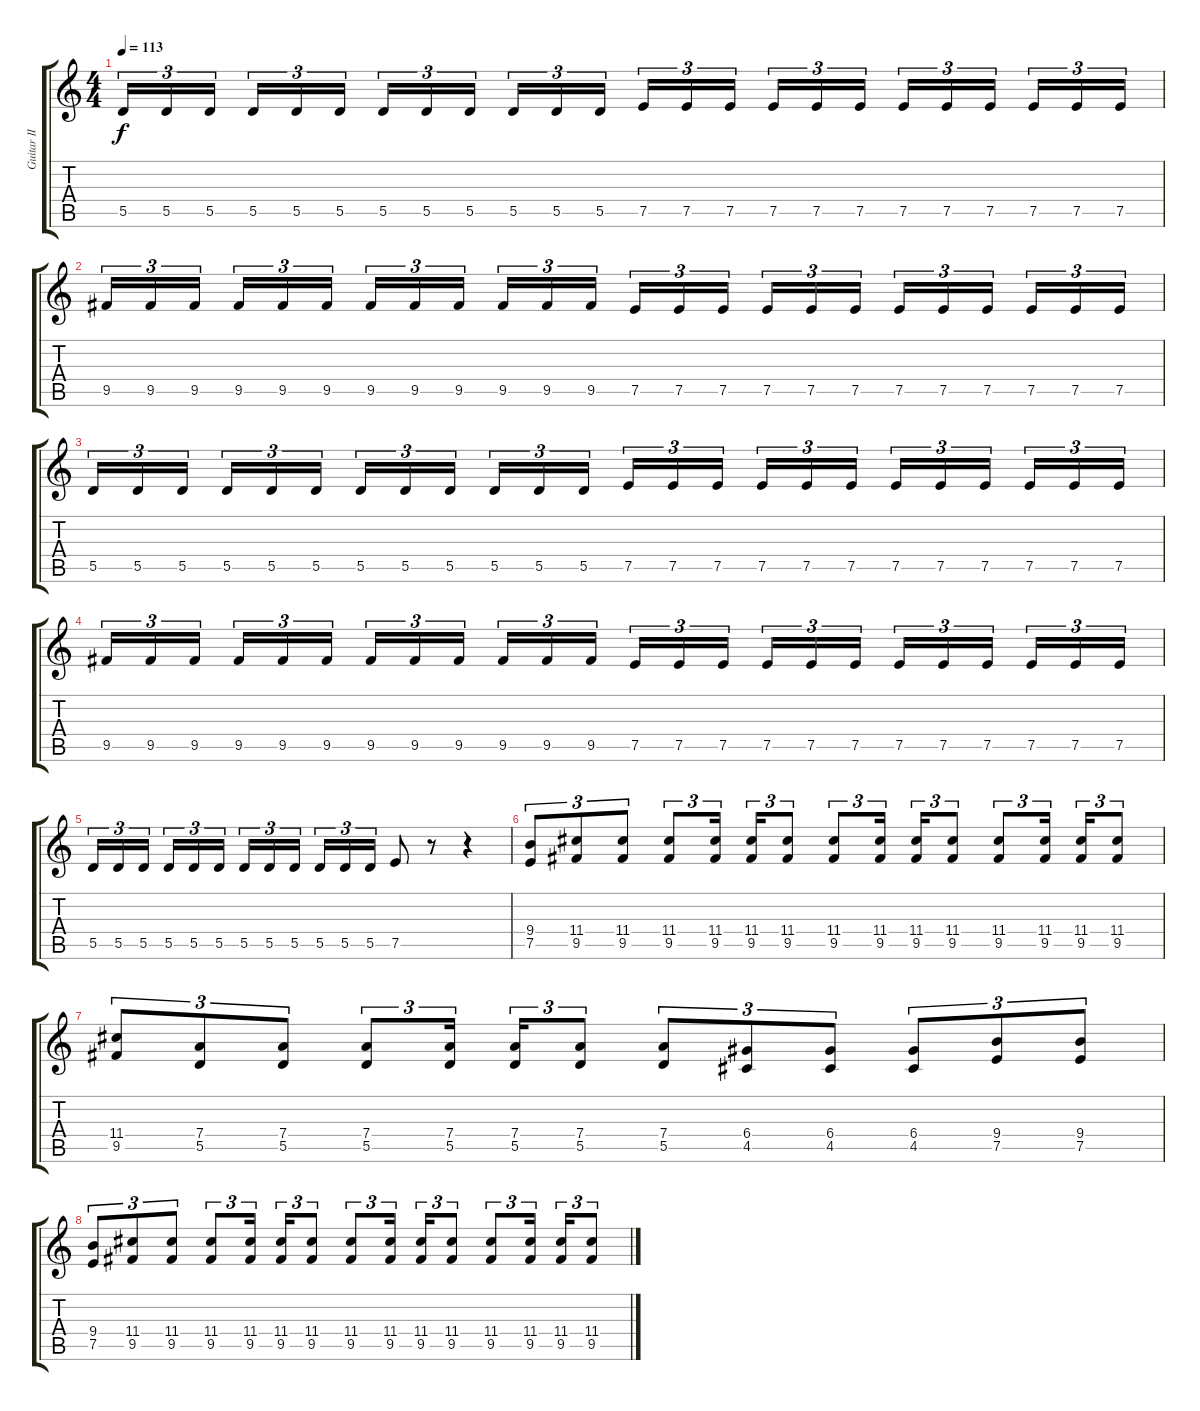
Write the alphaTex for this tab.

\track ("Guitar II" "Guitar II") {instrument distortionguitar}
\staff {score tabs}
\tuning (E4 B3 G3 D3 A2 E2) {hide}
\ts (4 4)
\tempo 113
\clef g2
\ks c
5.5.16{tu (3 2) dy f} 5.5.16{tu (3 2)} 5.5.16{tu (3 2)} 5.5.16{tu (3 2)} 5.5.16{tu (3 2)} 5.5.16{tu (3 2)} 5.5.16{tu (3 2)} 5.5.16{tu (3 2)} 5.5.16{tu (3 2)} 5.5.16{tu (3 2)} 5.5.16{tu (3 2)} 5.5.16{tu (3 2)} 7.5.16{tu (3 2)} 7.5.16{tu (3 2)} 7.5.16{tu (3 2)} 7.5.16{tu (3 2)} 7.5.16{tu (3 2)} 7.5.16{tu (3 2)} 7.5.16{tu (3 2)} 7.5.16{tu (3 2)} 7.5.16{tu (3 2)} 7.5.16{tu (3 2)} 7.5.16{tu (3 2)} 7.5.16{tu (3 2)} |
9.5.16{tu (3 2)} 9.5.16{tu (3 2)} 9.5.16{tu (3 2)} 9.5.16{tu (3 2)} 9.5.16{tu (3 2)} 9.5.16{tu (3 2)} 9.5.16{tu (3 2)} 9.5.16{tu (3 2)} 9.5.16{tu (3 2)} 9.5.16{tu (3 2)} 9.5.16{tu (3 2)} 9.5.16{tu (3 2)} 7.5.16{tu (3 2)} 7.5.16{tu (3 2)} 7.5.16{tu (3 2)} 7.5.16{tu (3 2)} 7.5.16{tu (3 2)} 7.5.16{tu (3 2)} 7.5.16{tu (3 2)} 7.5.16{tu (3 2)} 7.5.16{tu (3 2)} 7.5.16{tu (3 2)} 7.5.16{tu (3 2)} 7.5.16{tu (3 2)} |
5.5.16{tu (3 2)} 5.5.16{tu (3 2)} 5.5.16{tu (3 2)} 5.5.16{tu (3 2)} 5.5.16{tu (3 2)} 5.5.16{tu (3 2)} 5.5.16{tu (3 2)} 5.5.16{tu (3 2)} 5.5.16{tu (3 2)} 5.5.16{tu (3 2)} 5.5.16{tu (3 2)} 5.5.16{tu (3 2)} 7.5.16{tu (3 2)} 7.5.16{tu (3 2)} 7.5.16{tu (3 2)} 7.5.16{tu (3 2)} 7.5.16{tu (3 2)} 7.5.16{tu (3 2)} 7.5.16{tu (3 2)} 7.5.16{tu (3 2)} 7.5.16{tu (3 2)} 7.5.16{tu (3 2)} 7.5.16{tu (3 2)} 7.5.16{tu (3 2)} |
9.5.16{tu (3 2)} 9.5.16{tu (3 2)} 9.5.16{tu (3 2)} 9.5.16{tu (3 2)} 9.5.16{tu (3 2)} 9.5.16{tu (3 2)} 9.5.16{tu (3 2)} 9.5.16{tu (3 2)} 9.5.16{tu (3 2)} 9.5.16{tu (3 2)} 9.5.16{tu (3 2)} 9.5.16{tu (3 2)} 7.5.16{tu (3 2)} 7.5.16{tu (3 2)} 7.5.16{tu (3 2)} 7.5.16{tu (3 2)} 7.5.16{tu (3 2)} 7.5.16{tu (3 2)} 7.5.16{tu (3 2)} 7.5.16{tu (3 2)} 7.5.16{tu (3 2)} 7.5.16{tu (3 2)} 7.5.16{tu (3 2)} 7.5.16{tu (3 2)} |
5.5.16{tu (3 2)} 5.5.16{tu (3 2)} 5.5.16{tu (3 2)} 5.5.16{tu (3 2)} 5.5.16{tu (3 2)} 5.5.16{tu (3 2)} 5.5.16{tu (3 2)} 5.5.16{tu (3 2)} 5.5.16{tu (3 2)} 5.5.16{tu (3 2)} 5.5.16{tu (3 2)} 5.5.16{tu (3 2)} 7.5.8 r.8 r.4 |
(9.4 7.5).8{tu (3 2)} (11.4 9.5).8{tu (3 2)} (11.4 9.5).8{tu (3 2)} (11.4 9.5).8{tu (3 2)} (11.4 9.5).16{tu (3 2)} (11.4 9.5).16{tu (3 2)} (11.4 9.5).8{tu (3 2)} (11.4 9.5).8{tu (3 2)} (11.4 9.5).16{tu (3 2)} (11.4 9.5).16{tu (3 2)} (11.4 9.5).8{tu (3 2)} (11.4 9.5).8{tu (3 2)} (11.4 9.5).16{tu (3 2)} (11.4 9.5).16{tu (3 2)} (11.4 9.5).8{tu (3 2)} |
(11.4 9.5).8{tu (3 2)} (7.4 5.5).8{tu (3 2)} (7.4 5.5).8{tu (3 2)} (7.4 5.5).8{tu (3 2)} (7.4 5.5).16{tu (3 2)} (7.4 5.5).16{tu (3 2)} (7.4 5.5).8{tu (3 2)} (7.4 5.5).8{tu (3 2)} (6.4 4.5).8{tu (3 2)} (6.4 4.5).8{tu (3 2)} (6.4 4.5).8{tu (3 2)} (9.4 7.5).8{tu (3 2)} (9.4 7.5).8{tu (3 2)} |
(9.4 7.5).8{tu (3 2)} (11.4 9.5).8{tu (3 2)} (11.4 9.5).8{tu (3 2)} (11.4 9.5).8{tu (3 2)} (11.4 9.5).16{tu (3 2)} (11.4 9.5).16{tu (3 2)} (11.4 9.5).8{tu (3 2)} (11.4 9.5).8{tu (3 2)} (11.4 9.5).16{tu (3 2)} (11.4 9.5).16{tu (3 2)} (11.4 9.5).8{tu (3 2)} (11.4 9.5).8{tu (3 2)} (11.4 9.5).16{tu (3 2)} (11.4 9.5).16{tu (3 2)} (11.4 9.5).8{tu (3 2)}
